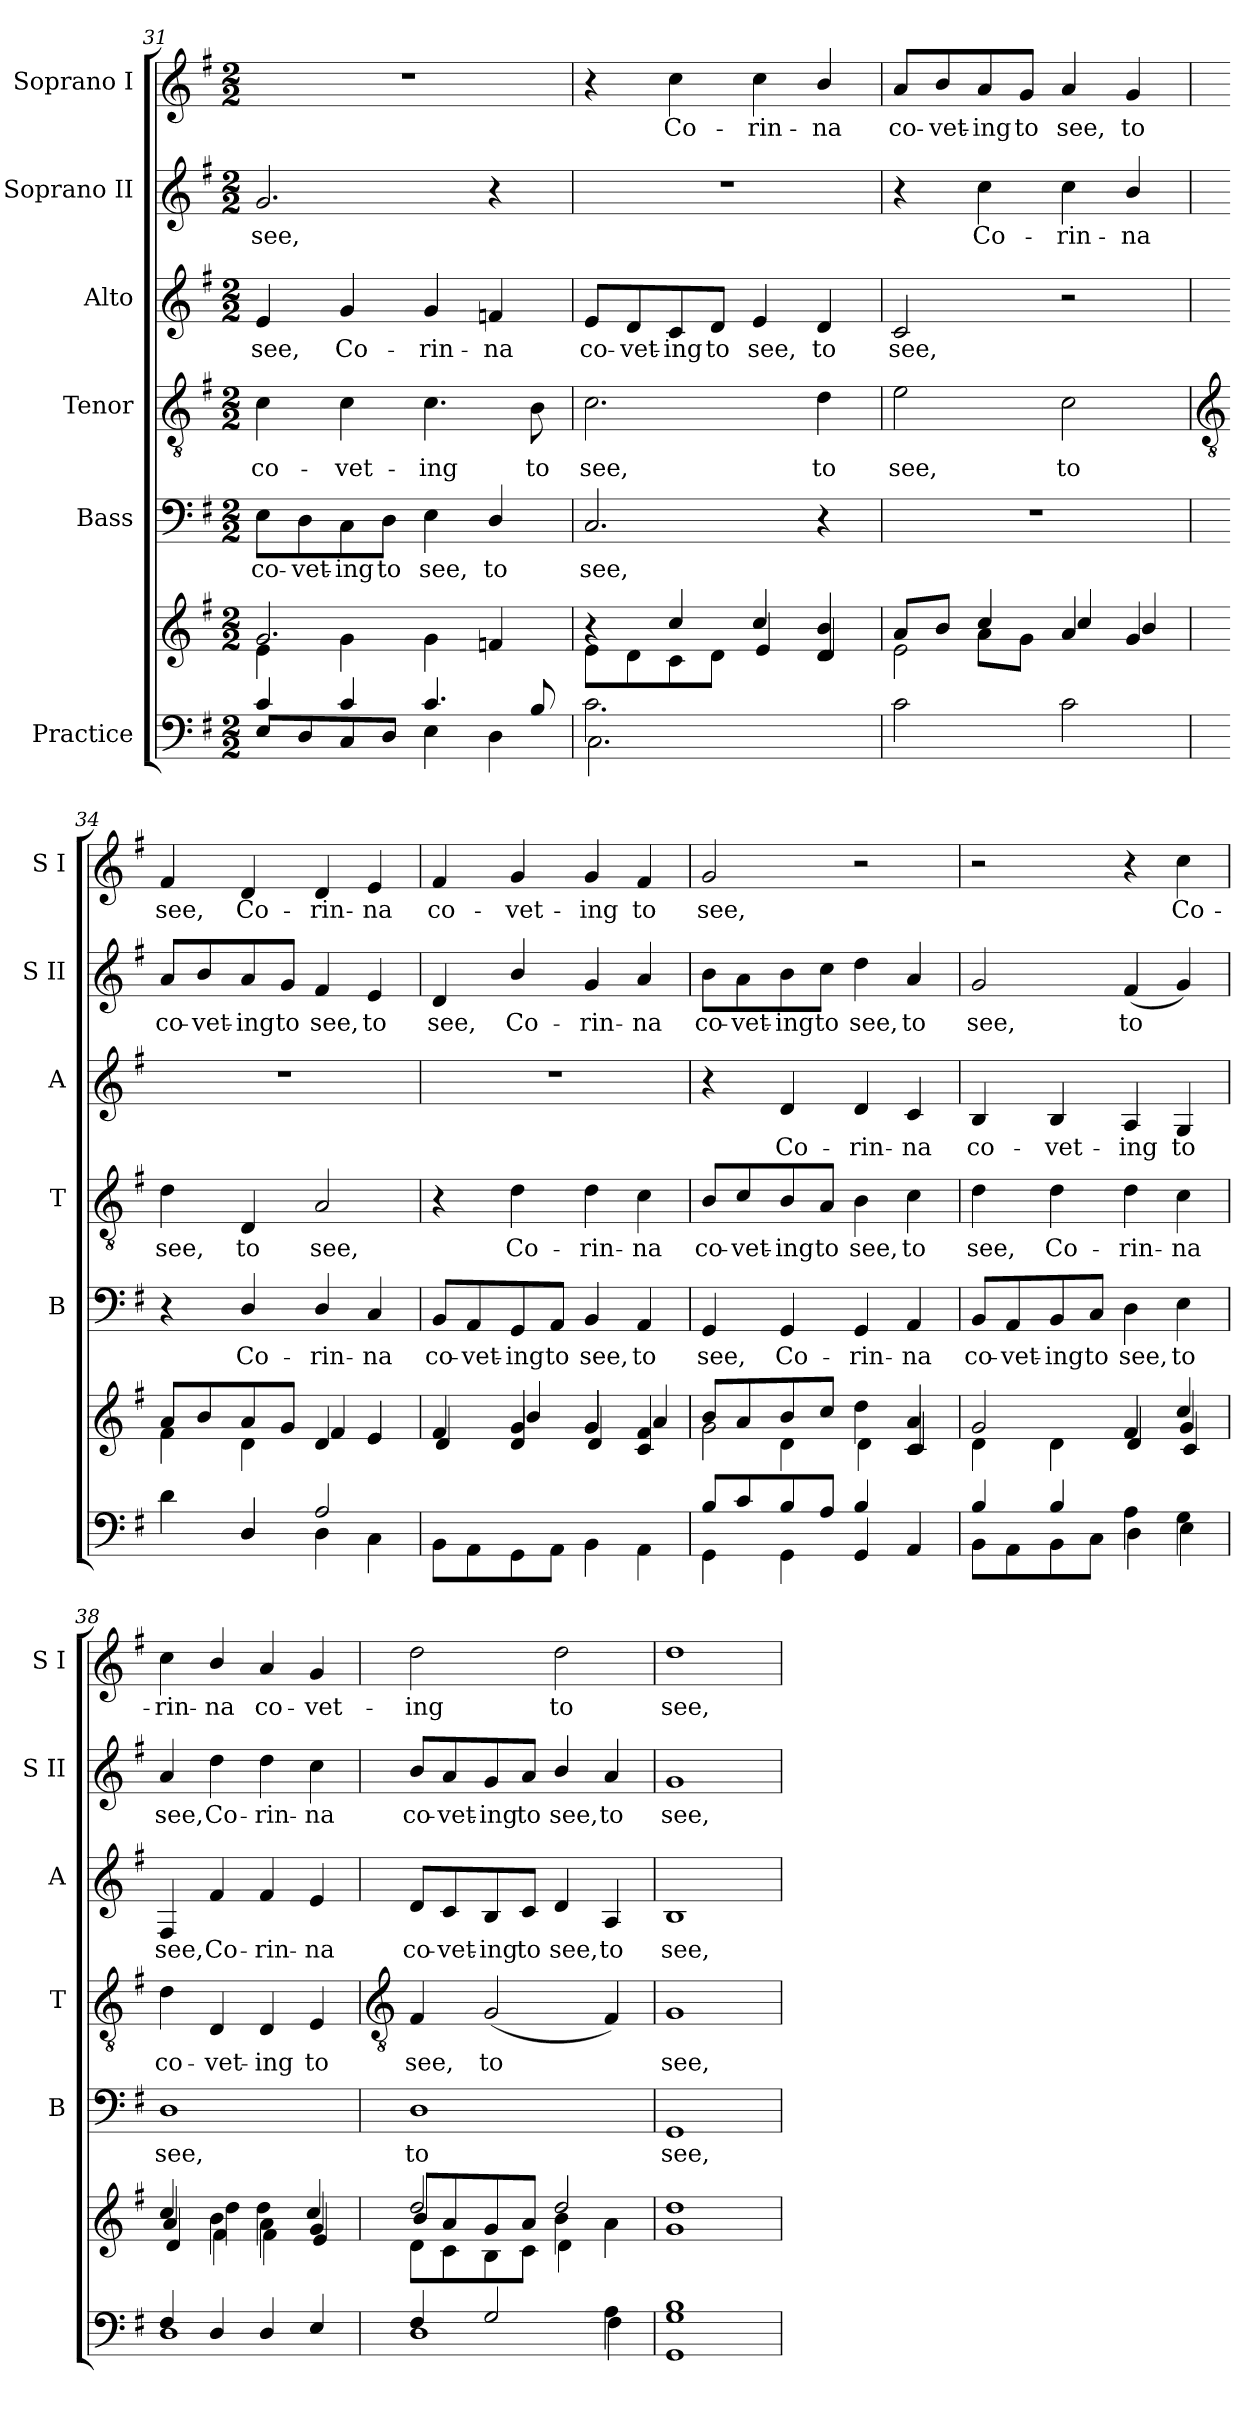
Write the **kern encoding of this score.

**kern	**kern	**kern	**text	**kern	**text	**kern	**text	**kern	**text	**kern	**text
*part6	*part6	*part5	*part5	*part4	*part4	*part3	*part3	*part2	*part2	*part1	*part1
*staff7	*staff6	*staff5	*staff5	*staff4	*staff4	*staff3	*staff3	*staff2	*staff2	*staff1	*staff1
*I"Practice	*	*I"Bass	*	*I"Tenor	*	*I"Alto	*	*I"Soprano II	*	*I"Soprano I	*
*	*	*I'B	*	*I'T	*	*I'A	*	*I'S II	*	*I'S I	*
*clefF4	*clefG2	*clefF4	*	*clefGv2	*	*clefG2	*	*clefG2	*	*clefG2	*
*k[f#]	*k[f#]	*k[f#]	*	*k[f#]	*	*k[f#]	*	*k[f#]	*	*k[f#]	*
*G:	*G:	*G:	*	*G:	*	*G:	*	*G:	*	*G:	*
*M2/2	*M2/2	*M2/2	*	*M2/2	*	*M2/2	*	*M2/2	*	*M2/2	*
=31	=31	=31	=31	=31	=31	=31	=31	=31	=31	=31	=31
*^	*^	*	*	*	*	*	*	*	*	*	*
*	*	*	*^	*	*	*	*	*	*	*	*	*	*
!	!	!	!	!	!	!LO:LY:b	!	!LO:LY:b	!	!LO:LY:b	!	!LO:LY:b	!	!
4c/	8E\L	1ryy	2.g/	4e\	8E\L	co-	4c	co-	4e	see,	2.g	see,	1r	.
!	!	!	!	!	!	!LO:LY:b	!	!	!	!	!	!	!	!
.	8D/	.	.	.	8D\	-vet-	.	.	.	.	.	.	.	.
!	!	!	!	!	!	!LO:LY:b	!	!LO:LY:b	!	!LO:LY:b	!	!	!	!
4c/	8C\	.	.	4g\	8C\	-ing	4c	-vet-	4g	Co-	.	.	.	.
!	!	!	!	!	!	!LO:LY:b	!	!	!	!	!	!	!	!
.	8D/J	.	.	.	8D\J	to	.	.	.	.	.	.	.	.
!	!	!	!	!	!	!LO:LY:b	!	!LO:LY:b	!	!LO:LY:b	!	!	!	!
4.c/	4E\	.	.	4g\	4E	see,	4.c	-ing	4g	-rin-	.	.	.	.
!	!	!	!	!	!	!LO:LY:b	!	!	!	!LO:LY:b	!	!	!	!
.	4D\	.	4ryy	4fn/	4D/	to	.	.	4fn	-na	4r	.	.	.
!	!	!	!	!	!	!	!	!LO:LY:b	!	!	!	!	!	!
8B/	.	.	.	.	.	.	8B	to	.	.	.	.	.	.
=32	=32	=32	=32	=32	=32	=32	=32	=32	=32	=32	=32	=32	=32	=32
*	*	*	*	*^	*	*	*	*	*	*	*	*	*	*
!	!	!	!	!	!	!	!LO:LY:b	!	!LO:LY:b	!	!LO:LY:b	!	!	!	!
2.c\	2.C\	4r	1ryy	8e\L	2.ryy	2.C	see,	2.c	see,	8e/L	co-	1r	.	4r	.
!	!	!	!	!	!	!	!	!	!	!	!LO:LY:b	!	!	!	!
.	.	.	.	8d\	.	.	.	.	.	8d/	-vet-	.	.	.	.
!	!	!	!	!	!	!	!	!	!	!	!LO:LY:b	!	!	!	!LO:LY:b
.	.	4cc/	.	8c\	.	.	.	.	.	8c/	-ing	.	.	4cc	Co-
!	!	!	!	!	!	!	!	!	!	!	!LO:LY:b	!	!	!	!
.	.	.	.	8d\J	.	.	.	.	.	8d/J	to	.	.	.	.
!	!	!	!	!	!	!	!	!	!	!	!LO:LY:b	!	!	!	!LO:LY:b
.	.	4cc/	.	4e/	.	.	.	.	.	4e	see,	.	.	4cc	-rin-
!	!	!	!	!	!	!	!	!	!LO:LY:b	!	!LO:LY:b	!	!	!	!LO:LY:b
4ryy	4ryy	4b/	.	4d/	4d/	4r	.	4d	to	4d	to	.	.	4b/	-na
=33	=33	=33	=33	=33	=33	=33	=33	=33	=33	=33	=33	=33	=33	=33	=33
*	*^	*	*	*	*	*	*	*	*	*	*	*	*	*	*
!	!	!	!	!	!	!	!	!	!	!LO:LY:b	!	!LO:LY:b	!	!	!	!LO:LY:b
*	*	*	*	*	*v	*v	*	*	*	*	*	*	*	*	*	*
2c\	2ryy	1ryy	8a/L	4ryy	2e\	1r	.	2e	see,	2c	see,	4r	.	8a/L	co-
!	!	!	!	!	!	!	!	!	!	!	!	!	!	!	!LO:LY:b
.	.	.	8b/J	.	.	.	.	.	.	.	.	.	.	8b/	-vet-
!	!	!	!	!	!	!	!	!	!	!	!	!	!LO:LY:b	!	!LO:LY:b
.	.	.	8a\L	4cc/	.	.	.	.	.	.	.	4cc	Co-	8a/	-ing
!	!	!	!	!	!	!	!	!	!	!	!	!	!	!	!LO:LY:b
.	.	.	8g\J	.	.	.	.	.	.	.	.	.	.	8g/J	to
!	!	!	!	!	!	!	!	!	!LO:LY:b	!	!	!	!LO:LY:b	!	!LO:LY:b
2ryy	2c\	.	4a/	4cc/	2ryy	.	.	2c	to	2r	.	4cc	-rin-	4a	see,
!	!	!	!	!	!	!	!	!	!	!	!	!	!LO:LY:b	!	!LO:LY:b
.	.	.	4g/	4b/	.	.	.	.	.	.	.	4b/	-na	4g	to
*	*	*	*v	*v	*v	*	*	*	*	*	*	*	*	*	*
!!LO:LB:g=z
=34	=34	=34	=34	=34	=34	=34	=34	=34	=34	=34	=34	=34	=34
*	*	*	*	*	*	*clefGv2	*	*	*	*	*	*	*
*	*	*	*^	*	*	*	*	*	*	*	*	*	*
!	!	!	!	!	!	!	!	!LO:LY:b	!	!	!	!LO:LY:b	!	!LO:LY:b
1ryy	4d\	4ryy	4f#\	8a/L	4r	.	4d	see,	1r	.	8a/L	co-	4f#	see,
!	!	!	!	!	!	!	!	!	!	!	!	!LO:LY:b	!	!
.	.	.	.	8b/	.	.	.	.	.	.	8b/	-vet-	.	.
!	!	!	!	!	!	!LO:LY:b	!	!LO:LY:b	!	!	!	!LO:LY:b	!	!LO:LY:b
.	4D/	4D/	4d\	8a/	4D/	Co-	4D	to	.	.	8a/	-ing	4d	Co-
!	!	!	!	!	!	!	!	!	!	!	!	!LO:LY:b	!	!
.	.	.	.	8g/J	.	.	.	.	.	.	8g/J	to	.	.
!	!	!	!	!	!	!LO:LY:b	!	!LO:LY:b	!	!	!	!LO:LY:b	!	!LO:LY:b
.	2A/	4D\	4d/	4f#/	4D/	-rin-	2A	see,	.	.	4f#	see,	4d	-rin-
!	!	!	!	!	!	!LO:LY:b	!	!	!	!	!	!LO:LY:b	!	!LO:LY:b
.	.	4C\	4e/	4e/	4C	-na	.	.	.	.	4e	to	4e	-na
=35	=35	=35	=35	=35	=35	=35	=35	=35	=35	=35	=35	=35	=35	=35
*	*	*	*	*^	*	*	*	*	*	*	*	*	*	*
!	!	!	!	!	!	!	!LO:LY:b	!	!	!	!	!	!LO:LY:b	!	!LO:LY:b
1ryy	4ryy	8BB\L	4f#/	4d/	4ryy	8BB/L	co-	4r	.	1r	.	4d	see,	4f#	co-
!	!	!	!	!	!	!	!LO:LY:b	!	!	!	!	!	!	!	!
.	.	8AA\	.	.	.	8AA/	-vet-	.	.	.	.	.	.	.	.
!	!	!	!	!	!	!	!LO:LY:b	!	!LO:LY:b	!	!	!	!LO:LY:b	!	!LO:LY:b
.	2.ryy	8GG\	4g/	4b/	4d/	8GG/	-ing	4d	Co-	.	.	4b/	Co-	4g	-vet-
!	!	!	!	!	!	!	!LO:LY:b	!	!	!	!	!	!	!	!
.	.	8AA\J	.	.	.	8AA/J	to	.	.	.	.	.	.	.	.
!	!	!	!	!	!	!	!LO:LY:b	!	!LO:LY:b	!	!	!	!LO:LY:b	!	!LO:LY:b
.	.	4BB\	4g/	4g/	4d/	4BB	see,	4d	-rin-	.	.	4g	-rin-	4g	-ing
!	!	!	!	!	!	!	!LO:LY:b	!	!LO:LY:b	!	!	!	!LO:LY:b	!	!LO:LY:b
.	.	4AA\	4f#/	4a/	4c/	4AA	to	4c	-na	.	.	4a	-na	4f#	to
=36	=36	=36	=36	=36	=36	=36	=36	=36	=36	=36	=36	=36	=36	=36	=36
*	*	*	*	*	*^	*	*	*	*	*	*	*	*	*	*
!	!	!	!	!	!	!	!	!LO:LY:b	!	!LO:LY:b	!	!	!	!LO:LY:b	!	!LO:LY:b
4ryy	8B/L	4GG\	2g\	8b/L	4ryy	2.ryy	4GG	see,	8B/L	co-	4r	.	8b\L	co-	2g	see,
!	!	!	!	!	!	!	!	!	!	!LO:LY:b	!	!	!	!LO:LY:b	!	!
.	8c/	.	.	8a/	.	.	.	.	8c/	-vet-	.	.	8a\	-vet-	.	.
!	!	!	!	!	!	!	!	!LO:LY:b	!	!LO:LY:b	!	!LO:LY:b	!	!LO:LY:b	!	!
2.ryy	8B/	4GG\	.	8b/	4d\	.	4GG	Co-	8B/	-ing	4d	Co-	8b\	-ing	.	.
!	!	!	!	!	!	!	!	!	!	!LO:LY:b	!	!	!	!LO:LY:b	!	!
.	8A/J	.	.	8cc/J	.	.	.	.	8A/J	to	.	.	8cc\J	to	.	.
!	!	!	!	!	!	!	!	!LO:LY:b	!	!LO:LY:b	!	!LO:LY:b	!	!LO:LY:b	!	!
.	4B/	4GG/	2ryy	4dd\	4d\	.	4GG	-rin-	4B	see,	4d	-rin-	4dd	see,	2r	.
!	!	!	!	!	!	!	!	!LO:LY:b	!	!LO:LY:b	!	!LO:LY:b	!	!LO:LY:b	!	!
.	4ryy	4AA/	.	4a/	4c/	4c/	4AA	-na	4c	to	4c	-na	4a	to	.	.
=37	=37	=37	=37	=37	=37	=37	=37	=37	=37	=37	=37	=37	=37	=37	=37	=37
!	!	!	!	!	!	!	!	!LO:LY:b	!	!LO:LY:b	!	!LO:LY:b	!	!LO:LY:b	!	!
*	*v	*v	*	*	*	*	*	*	*	*	*	*	*	*	*	*
*	*	*	*	*v	*v	*	*	*	*	*	*	*	*	*	*
4B/	8BB\L	2ryy	2g/	4d\	8BB/L	co-	4d	see,	4B	co-	2g	see,	2r	.
!	!	!	!	!	!	!LO:LY:b	!	!	!	!	!	!	!	!
.	8AA\	.	.	.	8AA/	-vet-	.	.	.	.	.	.	.	.
!	!	!	!	!	!	!LO:LY:b	!	!LO:LY:b	!	!LO:LY:b	!	!	!	!
4B/	8BB\	.	.	4d\	8BB/	-ing	4d	Co-	4B	-vet-	.	.	.	.
!	!	!	!	!	!	!LO:LY:b	!	!	!	!	!	!	!	!
.	8C\J	.	.	.	8C/J	to	.	.	.	.	.	.	.	.
!	!	!	!	!	!	!LO:LY:b	!	!LO:LY:b	!	!LO:LY:b	!	!LO:LY:b	!	!
4A\	4D\	4ryy	4f#/	4d/	4D	see,	4d	-rin-	4A	-ing	(<4f#	to	4r	.
!	!	!	!	!	!	!LO:LY:b	!	!LO:LY:b	!	!LO:LY:b	!	!	!	!LO:LY:b
4G\	4E\	4cc/	4g/	4c/	4E	to	4c	-na	4G	to	4g)	.	4cc	Co-
=38	=38	=38	=38	=38	=38	=38	=38	=38	=38	=38	=38	=38	=38	=38
*	*^	*	*	*^	*	*	*	*	*	*	*	*	*	*
!	!	!	!	!	!	!	!	!LO:LY:b	!	!LO:LY:b	!	!LO:LY:b	!	!LO:LY:b	!	!LO:LY:b
4F#/	4ryy	1D\	4cc/	4a/	4ryy	4d/	1D	see,	4d	co-	4F#	see,	4a	see,	4cc	-rin-
!	!	!	!	!	!	!	!	!	!	!LO:LY:b	!	!LO:LY:b	!	!LO:LY:b	!	!LO:LY:b
2.ryy	4D/	.	4b\	4dd\	4f#\	2.ryy	.	.	4D	-vet-	4f#	Co-	4dd	Co-	4b/	-na
!	!	!	!	!	!	!	!	!	!	!LO:LY:b	!	!LO:LY:b	!	!LO:LY:b	!	!LO:LY:b
.	4D/	.	4a\	4dd\	4f#\	.	.	.	4D	-ing	4f#	-rin-	4dd	-rin-	4a	co-
!	!	!	!	!	!	!	!	!	!	!LO:LY:b	!	!LO:LY:b	!	!LO:LY:b	!	!LO:LY:b
.	4E/	.	4g/	4cc/	4e/	.	.	.	4E	to	4e	-na	4cc	-na	4g	-vet-
*	*	*	*v	*v	*v	*v	*	*	*	*	*	*	*	*	*	*
!!LO:LB:g=z
=39	=39	=39	=39	=39	=39	=39	=39	=39	=39	=39	=39	=39	=39
*	*	*	*	*	*	*clefGv2	*	*	*	*	*	*	*
*	*	*	*^	*	*	*	*	*	*	*	*	*	*
*	*	*	*	*^	*	*	*	*	*	*	*	*	*	*
!	!	!	!	!	!	!	!LO:LY:b	!	!LO:LY:b	!	!LO:LY:b	!	!LO:LY:b	!	!LO:LY:b
2.ryy	4F#/	1D\	2dd/	8b/L	8d\L	1D	to	4F#	see,	8d/L	co-	8b/L	co-	2dd	-ing
!	!	!	!	!	!	!	!	!	!	!	!LO:LY:b	!	!LO:LY:b	!	!
.	.	.	.	8a	8c\	.	.	.	.	8c/	-vet-	8a/	-vet-	.	.
!	!	!	!	!	!	!	!	!	!LO:LY:b	!	!LO:LY:b	!	!LO:LY:b	!	!
.	2G/	.	.	8g	8B\	.	.	(<2G	to	8B/	-ing	8g/	-ing	.	.
!	!	!	!	!	!	!	!	!	!	!	!LO:LY:b	!	!LO:LY:b	!	!
.	.	.	.	8aJ	8c\J	.	.	.	.	8c/J	to	8a/J	to	.	.
!	!	!	!	!	!	!	!	!	!	!	!LO:LY:b	!	!LO:LY:b	!	!LO:LY:b
.	.	.	2dd/	4b\	4d\	.	.	.	.	4d	see,	4b/	see,	2dd	to
!	!	!	!	!	!	!	!	!	!	!	!LO:LY:b	!	!LO:LY:b	!	!
4A\	4F#\	.	.	4a\	4ryy	.	.	4F#)	.	4A	to	4a	to	.	.
=40	=40	=40	=40	=40	=40	=40	=40	=40	=40	=40	=40	=40	=40	=40	=40
!	!	!	!	!	!	!	!LO:LY:b	!	!LO:LY:b	!	!LO:LY:b	!	!LO:LY:b	!	!LO:LY:b
*	*	*	*	*v	*v	*	*	*	*	*	*	*	*	*	*
1B/	1G\	1GG\	1dd/	1g\	1GG	see,	1G	see,	1B	see,	1g	see,	1dd	see,
*v	*v	*v	*	*	*	*	*	*	*	*	*	*	*	*
*	*v	*v	*	*	*	*	*	*	*	*	*	*
=	=	=	=	=	=	=	=	=	=	=	=
*-	*-	*-	*-	*-	*-	*-	*-	*-	*-	*-	*-
